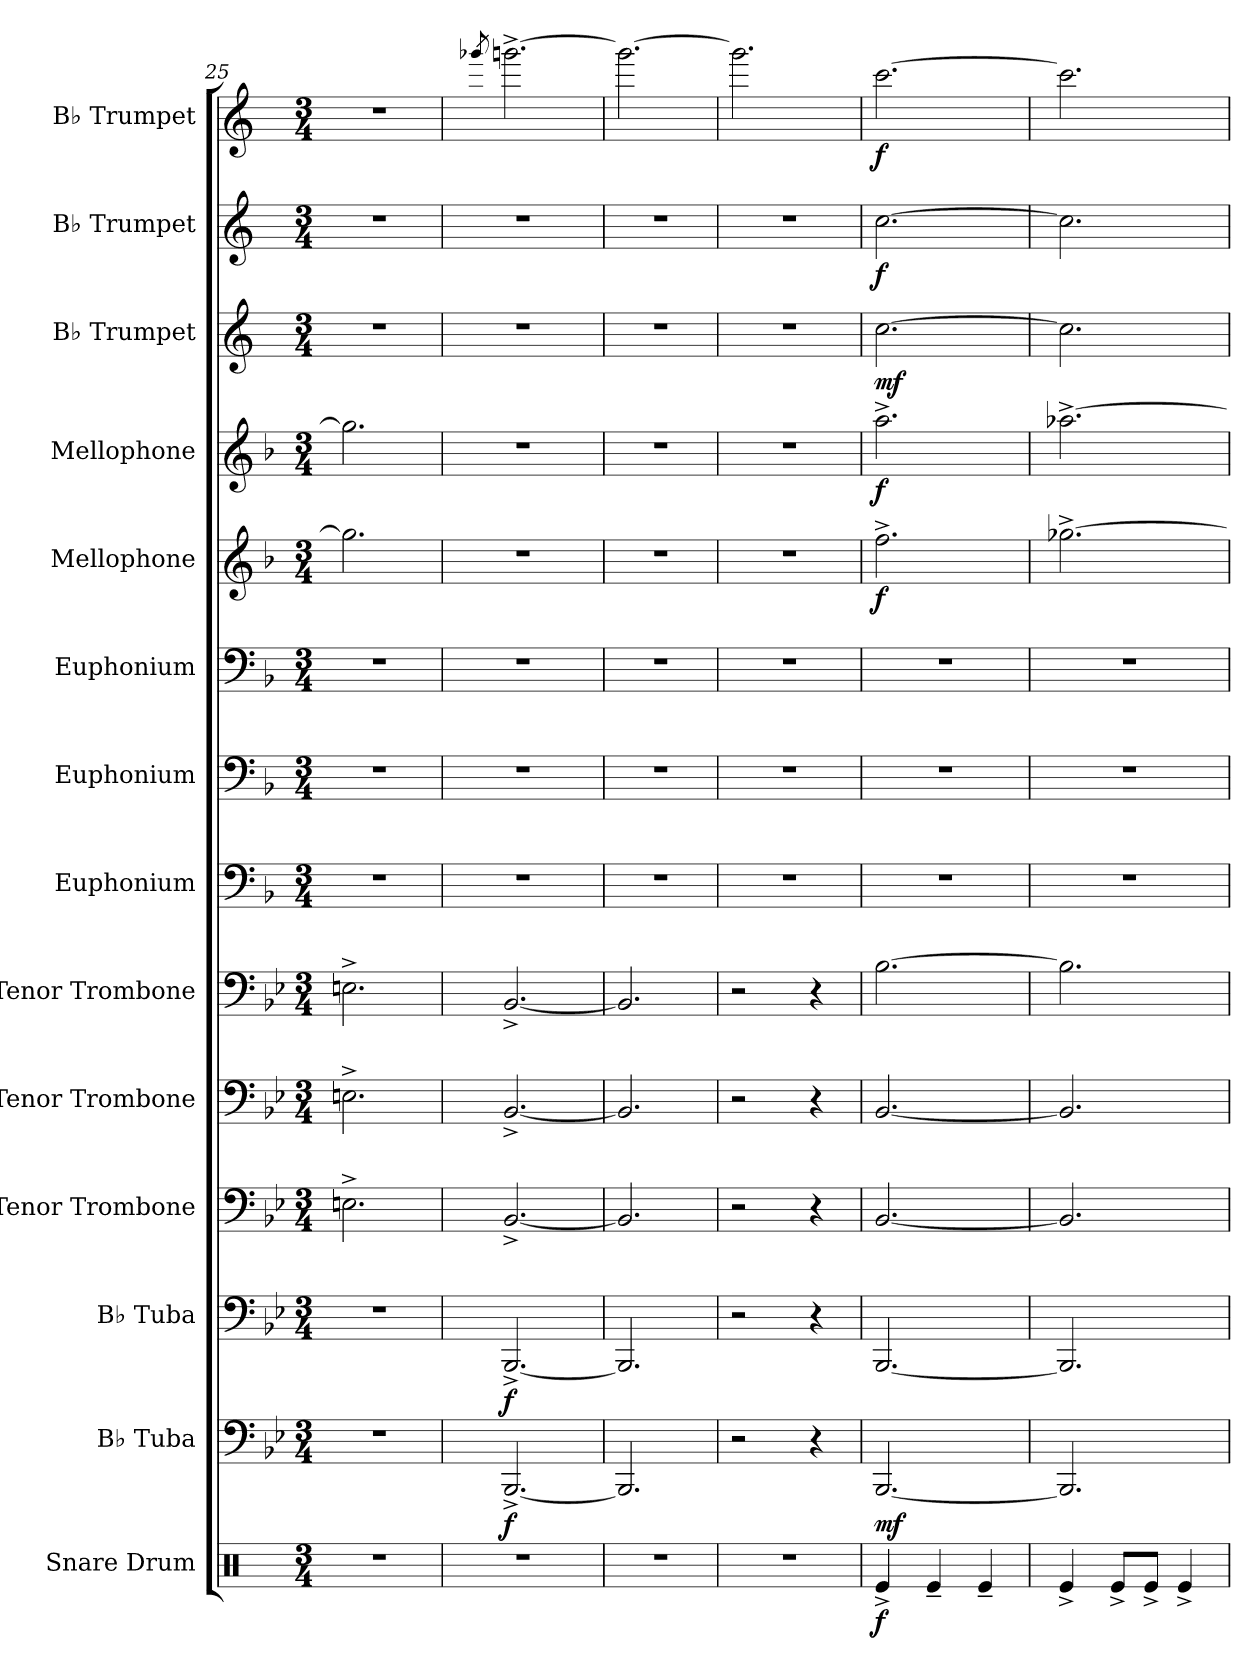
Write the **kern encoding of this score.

**kern	**dynam	**kern	**dynam	**kern	**dynam	**kern	**kern	**kern	**kern	**kern	**kern	**kern	**dynam	**kern	**dynam	**kern	**dynam	**kern	**dynam	**kern	**dynam
*part14	*part14	*part13	*part13	*part12	*part12	*part11	*part10	*part9	*part8	*part7	*part6	*part5	*part5	*part4	*part4	*part3	*part3	*part2	*part2	*part1	*part1
*staff14	*staff14	*staff13	*staff13	*staff12	*staff12	*staff11	*staff10	*staff9	*staff8	*staff7	*staff6	*staff5	*staff5	*staff4	*staff4	*staff3	*staff3	*staff2	*staff2	*staff1	*staff1
*I"Snare Drum	*	*I"B♭ Tuba	*	*I"B♭ Tuba	*	*I"Tenor Trombone	*I"Tenor Trombone	*I"Tenor Trombone	*I"Euphonium	*I"Euphonium	*I"Euphonium	*I"Mellophone	*	*I"Mellophone	*	*I"B♭ Trumpet	*	*I"B♭ Trumpet	*	*I"B♭ Trumpet	*
*I'SD	*	*I'B♭ Tu.	*	*I'B♭ Tu.	*	*I'T. Tbn.	*I'T. Tbn.	*I'T. Tbn.	*I'Euph.	*I'Euph.	*I'Euph.	*I'Mph.	*	*I'Mph.	*	*I'B♭ Tpt.	*	*I'B♭ Tpt.	*	*I'B♭ Tpt.	*
*clefX	*	*clefF4	*	*clefF4	*	*clefF4	*clefF4	*clefF4	*clefF4	*clefF4	*clefF4	*clefG2	*	*clefG2	*	*clefG2	*	*clefG2	*	*clefG2	*
*	*	*	*	*	*	*	*	*	*ITrd4c7	*ITrd4c7	*ITrd4c7	*ITrd4c7	*	*ITrd4c7	*	*ITrd1c2	*	*ITrd1c2	*	*ITrd1c2	*
*k[]	*	*k[b-e-]	*	*k[b-e-]	*	*k[b-e-]	*k[b-e-]	*k[b-e-]	*k[b-e-]	*k[b-e-]	*k[b-e-]	*k[b-e-]	*	*k[b-e-]	*	*k[b-e-]	*	*k[b-e-]	*	*k[b-e-]	*
*M3/4	*	*M3/4	*	*M3/4	*	*M3/4	*M3/4	*M3/4	*M3/4	*M3/4	*M3/4	*M3/4	*	*M3/4	*	*M3/4	*	*M3/4	*	*M3/4	*
=25	=25	=25	=25	=25	=25	=25	=25	=25	=25	=25	=25	=25	=25	=25	=25	=25	=25	=25	=25	=25	=25
2.r	.	2.r	.	2.r	.	2.En^\	2.En^\	2.En^\	2.r	2.r	2.r	2.cc#\]	.	2.cc#\]	.	2.r	.	2.r	.	2.r	.
=26	=26	=26	=26	=26	=26	=26	=26	=26	=26	=26	=26	=26	=26	=26	=26	=26	=26	=26	=26	=26	=26
.	.	.	.	.	.	.	.	.	.	.	.	.	.	.	.	.	.	.	.	8qfff-X/	.
!	!	!	!LO:DY:b	!	!LO:DY:b	!	!	!	!	!	!	!	!	!	!	!	!	!	!	!	!
2.r	.	[2.BBB-^/	f	[2.BBB-^/	f	[2.BB-^/	[2.BB-^/	[2.BB-^/	2.r	2.r	2.r	2.r	.	2.r	.	2.r	.	2.r	.	[2.fffn^\	.
=27	=27	=27	=27	=27	=27	=27	=27	=27	=27	=27	=27	=27	=27	=27	=27	=27	=27	=27	=27	=27	=27
2.r	.	2.BBB-/]	.	2.BBB-/]	.	2.BB-/]	2.BB-/]	2.BB-/]	2.r	2.r	2.r	2.r	.	2.r	.	2.r	.	2.r	.	2.fff\_	.
=28	=28	=28	=28	=28	=28	=28	=28	=28	=28	=28	=28	=28	=28	=28	=28	=28	=28	=28	=28	=28	=28
2.r	.	2r	.	2r	.	2r	2r	2r	2.r	2.r	2.r	2.r	.	2.r	.	2.r	.	2.r	.	2.fff\]	.
.	.	4r	.	4r	.	4r	4r	4r	.	.	.	.	.	.	.	.	.	.	.	.	.
!!LO:PB:g=z
=29	=29	=29	=29	=29	=29	=29	=29	=29	=29	=29	=29	=29	=29	=29	=29	=29	=29	=29	=29	=29	=29
!	!LO:DY:b	!	!LO:DY:b	!	!	!	!	!	!	!	!	!	!LO:DY:b	!	!LO:DY:b	!	!LO:DY:b	!	!LO:DY:b	!	!LO:DY:b
4Re^/	f	[2.BBB-/	mf	[2.BBB-/	.	[2.BB-/	[2.BB-/	[2.B-\	2.r	2.r	2.r	2.b-^\	f	2.dd^\	f	[2.b-\	mf	[2.b-\	f	[2.bb-\	f
4Re~/	.	.	.	.	.	.	.	.	.	.	.	.	.	.	.	.	.	.	.	.	.
4Re~/	.	.	.	.	.	.	.	.	.	.	.	.	.	.	.	.	.	.	.	.	.
=30	=30	=30	=30	=30	=30	=30	=30	=30	=30	=30	=30	=30	=30	=30	=30	=30	=30	=30	=30	=30	=30
4Re^/	.	2.BBB-/]	.	2.BBB-/]	.	2.BB-/]	2.BB-/]	2.B-\]	2.r	2.r	2.r	[2.cc-X^\	.	[2.dd-X^\	.	2.b-\]	.	2.b-\]	.	2.bb-\]	.
8Re^/L	.	.	.	.	.	.	.	.	.	.	.	.	.	.	.	.	.	.	.	.	.
8Re^/J	.	.	.	.	.	.	.	.	.	.	.	.	.	.	.	.	.	.	.	.	.
4Re^/	.	.	.	.	.	.	.	.	.	.	.	.	.	.	.	.	.	.	.	.	.
=	=	=	=	=	=	=	=	=	=	=	=	=	=	=	=	=	=	=	=	=	=
*-	*-	*-	*-	*-	*-	*-	*-	*-	*-	*-	*-	*-	*-	*-	*-	*-	*-	*-	*-	*-	*-
